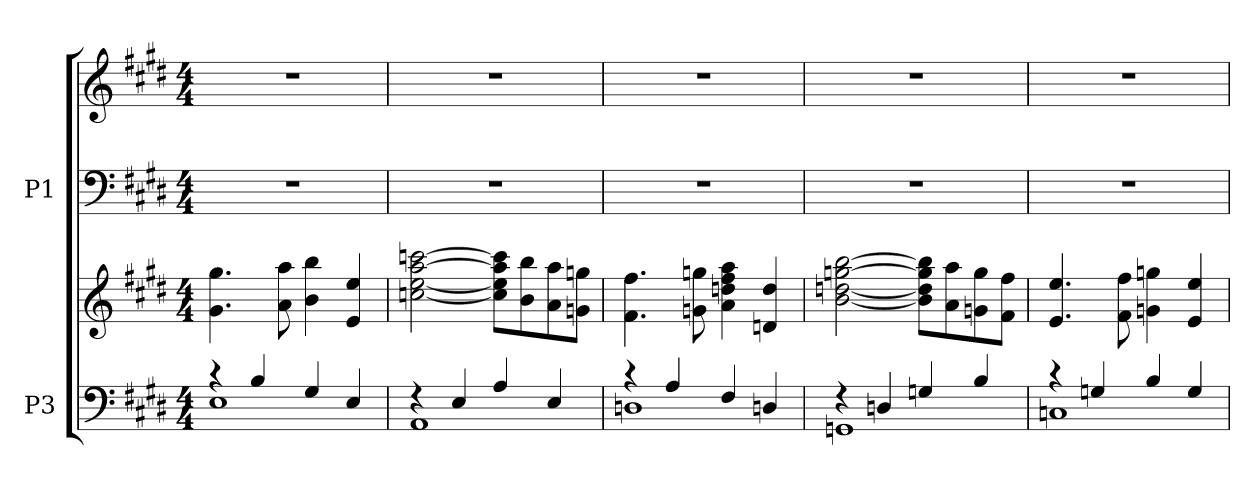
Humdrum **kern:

**kern	**kern	**kern	**kern
*part2	*part2	*part1	*part1
*staff4	*staff3	*staff2	*staff1
*I"P3	*	*I"P1	*
!!LO:PB:g=z
*clefF4	*clefG2	*clefF4	*clefG2
*k[f#c#g#d#]	*k[f#c#g#d#]	*k[f#c#g#d#]	*k[f#c#g#d#]
*E:	*E:	*E:	*E:
*M4/4	*M4/4	*M4/4	*M4/4
=1	=1	=1	=1
*^	*	*	*
4r	1Ei	4.g#i\ 4.gg#i	1r	1r
4Bi/	.	.	.	.
.	.	8ai\ 8aai	.	.
4G#i/	.	4bi\ 4bbi	.	.
4Ei/	.	4ei/ 4eei	.	.
=2	=2	=2	=2	=2
4r	1AAi	[<2ccni\ [<2eei [>2aai [>2cccni	1r	1r
4Ei/	.	.	.	.
4Ai/	.	8cci\] 8eei] 8aai] 8ccci]L	.	.
.	.	8bi\ 8bbi	.	.
4Ei/	.	8ai\ 8aai	.	.
.	.	8gni\ 8ggniJ	.	.
=3	=3	=3	=3	=3
4r	1Dni	4.f#i\ 4.ff#i	1r	1r
4Ai/	.	.	.	.
.	.	8gni\ 8ggni	.	.
4F#i/	.	4ai\ 4ddni 4ff#i 4aai	.	.
4Dni/	.	4dni/ 4ddi	.	.
=4	=4	=4	=4	=4
4r	1GGni	[<2bi\ [<2ddni [>2ggni [>2bbi	1r	1r
4Dni/	.	.	.	.
4Gni/	.	8bi\] 8ddi] 8ggi] 8bbi]L	.	.
.	.	8ai\ 8aai	.	.
4Bi/	.	8gni\ 8ggi	.	.
.	.	8f#i\ 8ff#iJ	.	.
=5	=5	=5	=5	=5
4r	1Cni	4.ei/ 4.eei	1r	1r
4Gni/	.	.	.	.
.	.	8f#i\ 8ff#i	.	.
4Bi/	.	4gni\ 4ggni	.	.
4Gi/	.	4ei/ 4eei	.	.
*v	*v	*	*	*
=	=	=	=
*-	*-	*-	*-
